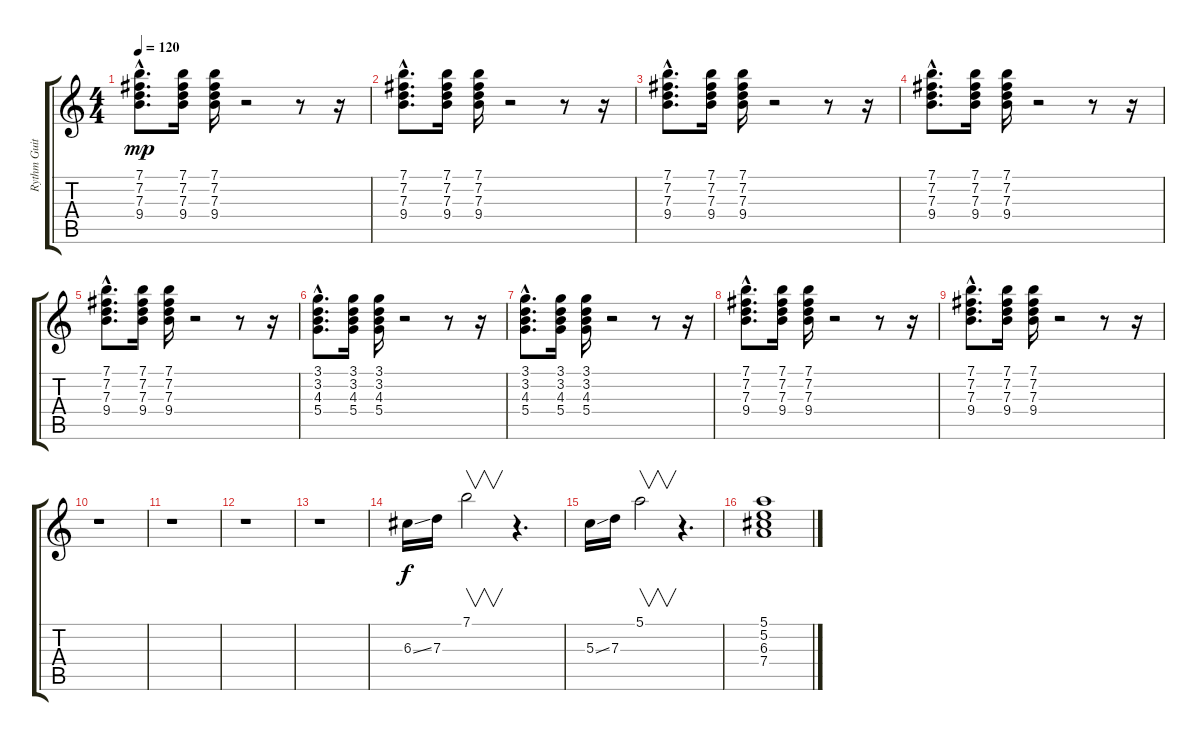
\track ("Rythm Guitar" "Rythm Guit") {instrument electricguitarjazz}
\staff {score tabs}
\tuning (E4 B3 G3 D3 A2 E2) {hide}
\ts (4 4)
\tempo 120
\clef g2
\ks c
(7.1{hac} 7.2{hac} 7.3{hac} 9.4{hac}).8{d dy mp} (7.1 7.2 7.3 9.4).16 (7.1 7.2 7.3 9.4).16 r.2 r.8 r.16 |
(7.1{hac} 7.2{hac} 7.3{hac} 9.4{hac}).8{d} (7.1 7.2 7.3 9.4).16 (7.1 7.2 7.3 9.4).16 r.2 r.8 r.16 |
(7.1{hac} 7.2{hac} 7.3{hac} 9.4{hac}).8{d} (7.1 7.2 7.3 9.4).16 (7.1 7.2 7.3 9.4).16 r.2 r.8 r.16 |
(7.1{hac} 7.2{hac} 7.3{hac} 9.4{hac}).8{d} (7.1 7.2 7.3 9.4).16 (7.1 7.2 7.3 9.4).16 r.2 r.8 r.16 |
(7.1{hac} 7.2{hac} 7.3{hac} 9.4{hac}).8{d} (7.1 7.2 7.3 9.4).16 (7.1 7.2 7.3 9.4).16 r.2 r.8 r.16 |
(3.1{hac} 3.2{hac} 4.3{hac} 5.4{hac}).8{d} (3.1 3.2 4.3 5.4).16 (3.1 3.2 4.3 5.4).16 r.2 r.8 r.16 |
(3.1{hac} 3.2{hac} 4.3{hac} 5.4{hac}).8{d} (3.1 3.2 4.3 5.4).16 (3.1 3.2 4.3 5.4).16 r.2 r.8 r.16 |
(7.1{hac} 7.2{hac} 7.3{hac} 9.4{hac}).8{d} (7.1 7.2 7.3 9.4).16 (7.1 7.2 7.3 9.4).16 r.2 r.8 r.16 |
(7.1{hac} 7.2{hac} 7.3{hac} 9.4{hac}).8{d} (7.1 7.2 7.3 9.4).16 (7.1 7.2 7.3 9.4).16 r.2 r.8 r.16 |
r.1 |
r.1 |
r.1 |
r.1 |
6.3{ss}.16{dy f} 7.3.16 7.1.2{v} r.4{d} |
5.3{ss}.16 7.3.16 5.1.2{v} r.4{d} |
(5.1 5.2 6.3 7.4).1
